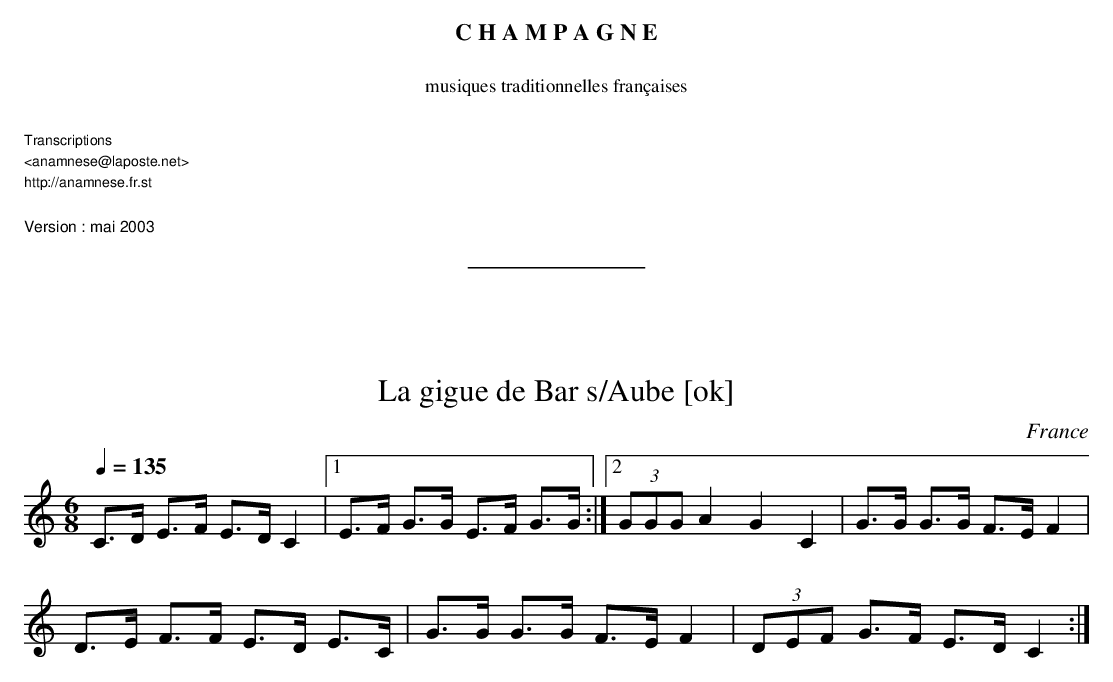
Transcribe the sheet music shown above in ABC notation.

X:1
T:La gigue de Bar s/Aube [ok]
O:France
M:6/8
L:1/8
Q:1/4=135
K:C
C>D E>F E>D C2 |1 E>F G>G E>F G>G :|2 (3GGG A2 G2 C2 | G>G G>G F>E F2 |
D>E F>F E>D E>C | G>G G>G F>E F2 | (3DEF G>F E>D C2 :|
